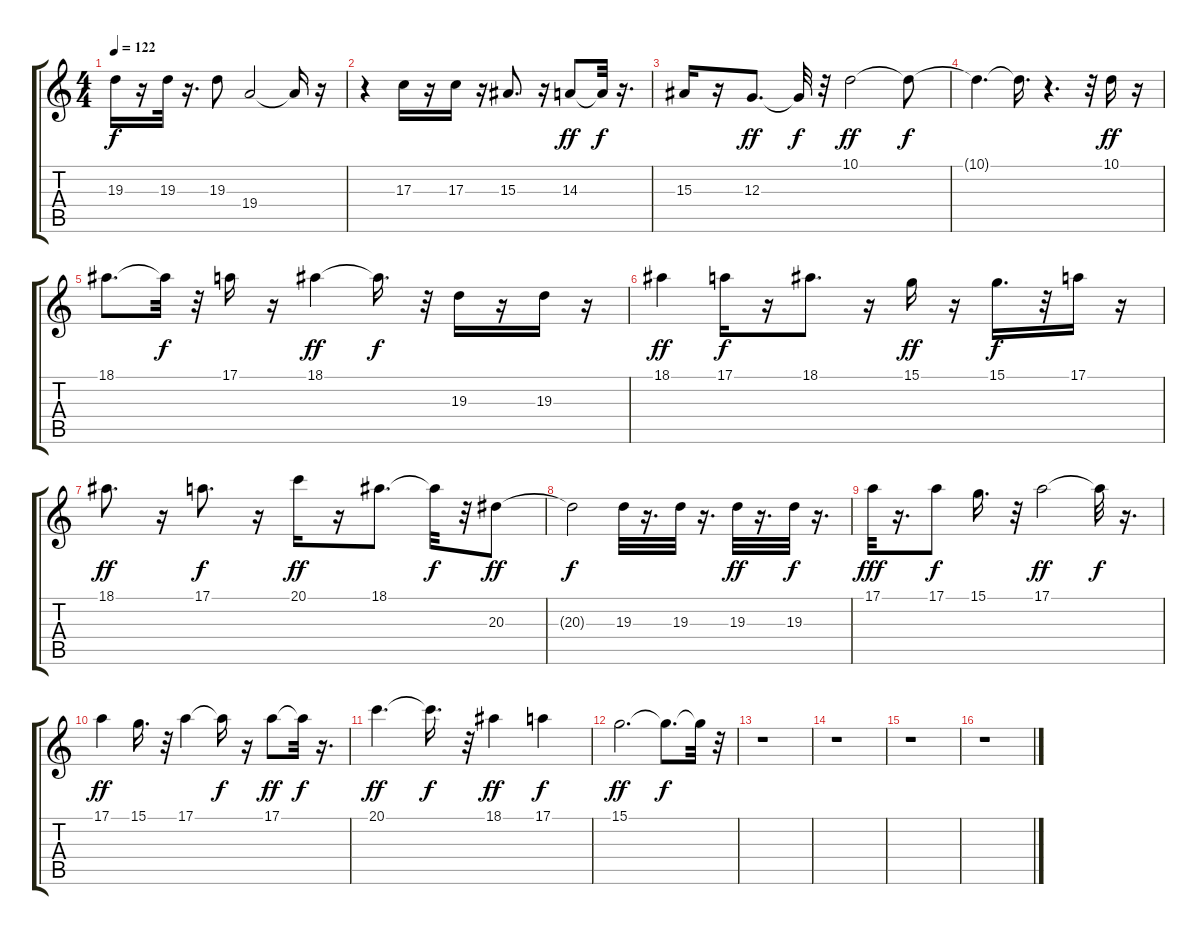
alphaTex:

\track "" {instrument flute}
\staff {score tabs}
\tuning (E4 B3 G3 D3 A2 E2) {hide}
\ts (4 4)
\tempo 122
\clef g2
\ks c
19.3.16{dy f} r.16 19.3.32 r.16{d} 19.3.8 19.4.2 19.4{t}.16 r.16 |
r.4 17.3.16 r.16 17.3.16 r.16 15.3.8{d} r.16 14.3.8{dy ff} 14.3{t}.32{dy f} r.16{d} |
15.3.16 r.16 12.3.8{d dy ff} 12.3{t}.32{dy f} r.32 10.1.2{dy ff} 10.1{t}.8{dy f} |
10.1{t}.4{d} 10.1{t}.16{d} r.4{d} r.32 10.1.16{dy ff} r.16 |
18.1.8{d} 18.1{t}.32{dy f} r.32 17.1.16 r.16 18.1.4{dy ff} 18.1{t}.16{d dy f} r.32 19.3.16 r.16 19.3.16 r.16 |
18.1.4{dy ff} 17.1.16{dy f} r.16 18.1.8{d} r.16 15.1.16{dy ff} r.16 15.1.16{d dy f} r.32 17.1.16 r.16 |
18.1.8{d dy ff} r.16 17.1.8{d dy f} r.16 20.1.16{dy ff} r.16 18.1.8{d} 18.1{t}.32{dy f} r.32 20.3.8{dy ff} |
20.3{t}.2{dy f} 19.3.32 r.16{d} 19.3.32 r.16{d} 19.3.32{dy ff} r.16{d} 19.3.32{dy f} r.16{d} |
17.1.32{dy fff} r.16{d} 17.1.8{dy f} 15.1.16{d} r.32 17.1.2{dy ff} 17.1{t}.32{dy f} r.16{d} |
17.1.4{dy ff} 15.1.16{d} r.32 17.1.4 17.1{t}.16{dy f} r.16 17.1.8{dy ff} 17.1{t}.32{dy f} r.16{d} |
20.1.4{d dy ff} 20.1{t}.16{d dy f} r.32 18.1.4{dy ff} 17.1.4{dy f} |
15.1.2{d dy ff} 15.1{t}.8{d dy f} 15.1{t}.32 r.32 |
r.1 |
r.1 |
r.1 |
r.1
